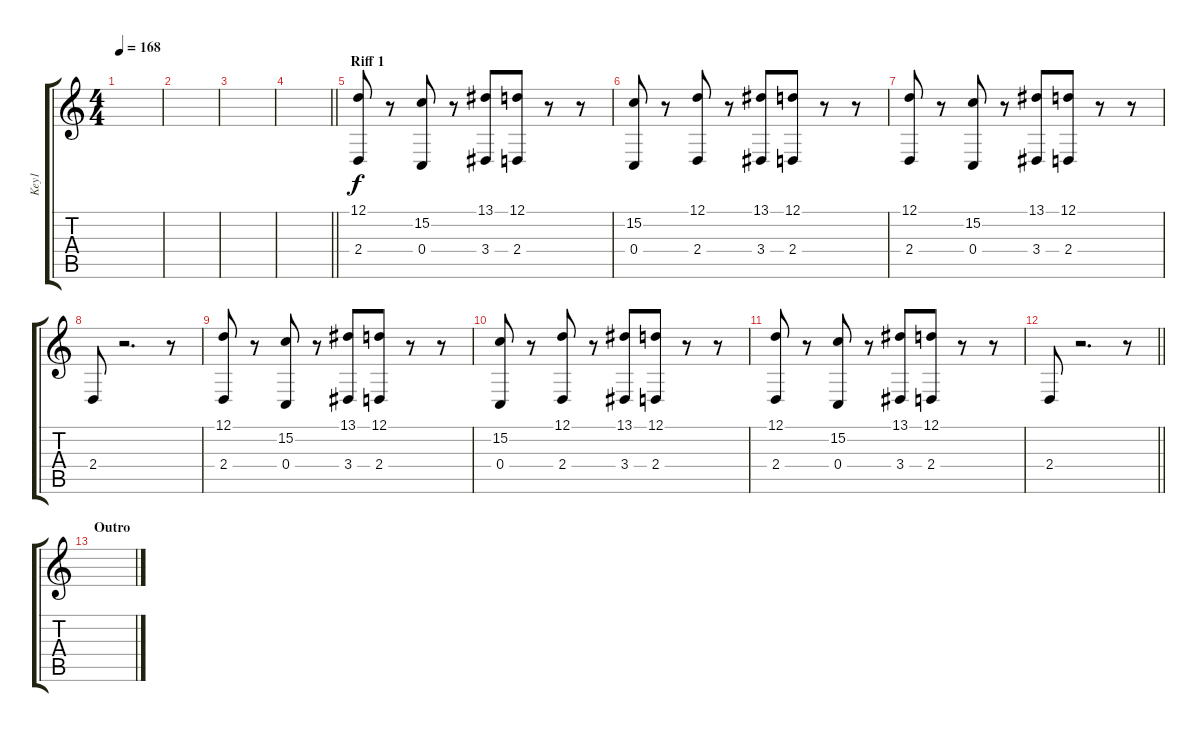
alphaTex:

\track ("Key1" "Key1") {instrument stringensemble1}
\staff {score tabs}
\tuning (D4 A3 F3 C3 G2 D2) {hide}
\ts (4 4)
\tempo 168
\clef g2
\ks c
|
|
|
\barLineRight lightlight
|
\section ("" "Riff 1")
(12.1 2.4).8 r.8 (15.2 0.4).8 r.8 (13.1 3.4).8 (12.1 2.4).8 r.8 r.8 |
(15.2 0.4).8 r.8 (12.1 2.4).8 r.8 (13.1 3.4).8 (12.1 2.4).8 r.8 r.8 |
(12.1 2.4).8 r.8 (15.2 0.4).8 r.8 (13.1 3.4).8 (12.1 2.4).8 r.8 r.8 |
2.4.8 r.2{d} r.8 |
(12.1 2.4).8 r.8 (15.2 0.4).8 r.8 (13.1 3.4).8 (12.1 2.4).8 r.8 r.8 |
(15.2 0.4).8 r.8 (12.1 2.4).8 r.8 (13.1 3.4).8 (12.1 2.4).8 r.8 r.8 |
(12.1 2.4).8 r.8 (15.2 0.4).8 r.8 (13.1 3.4).8 (12.1 2.4).8 r.8 r.8 |
\barLineRight lightlight
2.4.8 r.2{d} r.8 |
\section ("" "Outro")
